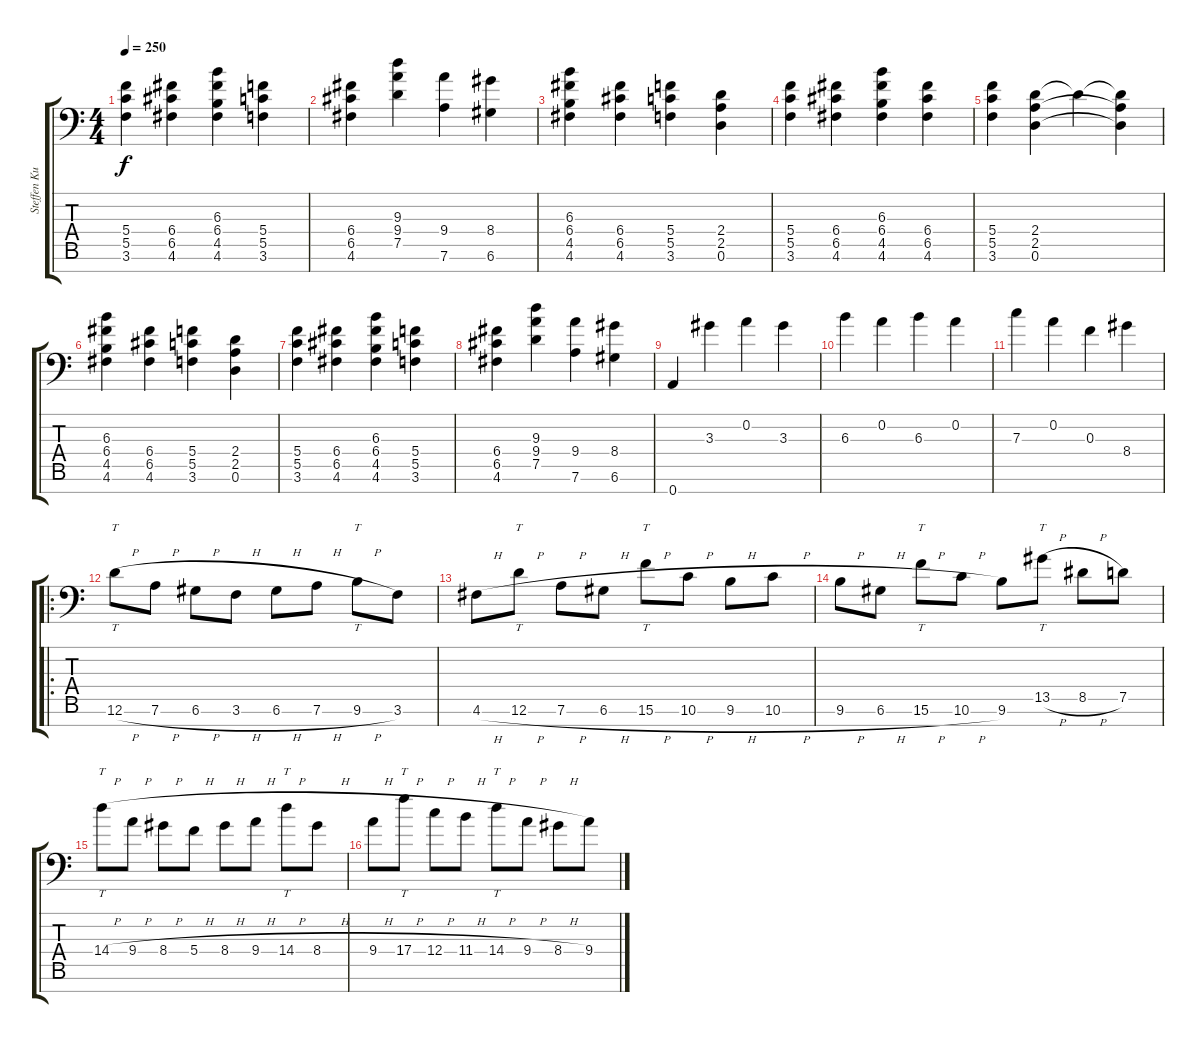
\track ("Steffen Kummerer" "Steffen Ku") {instrument distortionguitar}
\staff {score tabs}
\tuning (D4 A3 F3 C3 G2 D2 A1) {hide}
\ts (4 4)
\tempo 250
\clef f4
\ks c
(5.4 5.5 3.6).4{dy f} (6.4 6.5 4.6).4 (6.3 6.4 4.5 4.6).4 (5.4 5.5 3.6).4 |
(6.4 6.5 4.6).4 (9.3 9.4 7.5).4 (9.4 7.6).4 (8.4 6.6).4 |
(6.3 6.4 4.5 4.6).4 (6.4 6.5 4.6).4 (5.4 5.5 3.6).4 (2.4 2.5 0.6).4 |
(5.4 5.5 3.6).4 (6.4 6.5 4.6).4 (6.3 6.4 4.5 4.6).4 (6.4 6.5 4.6).4 |
(5.4 5.5 3.6).4 (2.4 2.5 0.6).4 2.4{t}.4 (2.4{t} 2.5{t} 0.6{t}).4 |
(6.3 6.4 4.5 4.6).4 (6.4 6.5 4.6).4 (5.4 5.5 3.6).4 (2.4 2.5 0.6).4 |
(5.4 5.5 3.6).4 (6.4 6.5 4.6).4 (6.3 6.4 4.5 4.6).4 (5.4 5.5 3.6).4 |
(6.4 6.5 4.6).4 (9.3 9.4 7.5).4 (9.4 7.6).4 (8.4 6.6).4 |
0.7.4 3.3.4 0.2.4 3.3.4 |
6.3.4 0.2.4 6.3.4 0.2.4 |
7.3.4 0.2.4 0.3.4 8.4.4 |
\ro
12.6{h}.8{tt} 7.6{h}.8 6.6{h}.8 3.6{h}.8 6.6{h}.8 7.6{h}.8 9.6{h}.8{tt} 3.6.8 |
4.6{h}.8 12.6{h}.8{tt} 7.6{h}.8 6.6{h}.8 15.6{h}.8{tt} 10.6{h}.8 9.6{h}.8 10.6{h}.8 |
9.6{h}.8 6.6{h}.8 15.6{h}.8{tt} 10.6{h}.8 9.6.8 13.5{h}.8{tt} 8.5{h}.8 7.5.8 |
14.4{h}.8{tt} 9.4{h}.8 8.4{h}.8 5.4{h}.8 8.4{h}.8 9.4{h}.8 14.4{h}.8{tt} 8.4{h}.8 |
9.4{h}.8 17.4{h}.8{tt} 12.4{h}.8 11.4{h}.8 14.4{h}.8{tt} 9.4{h}.8 8.4{h}.8 9.4{h}.8
